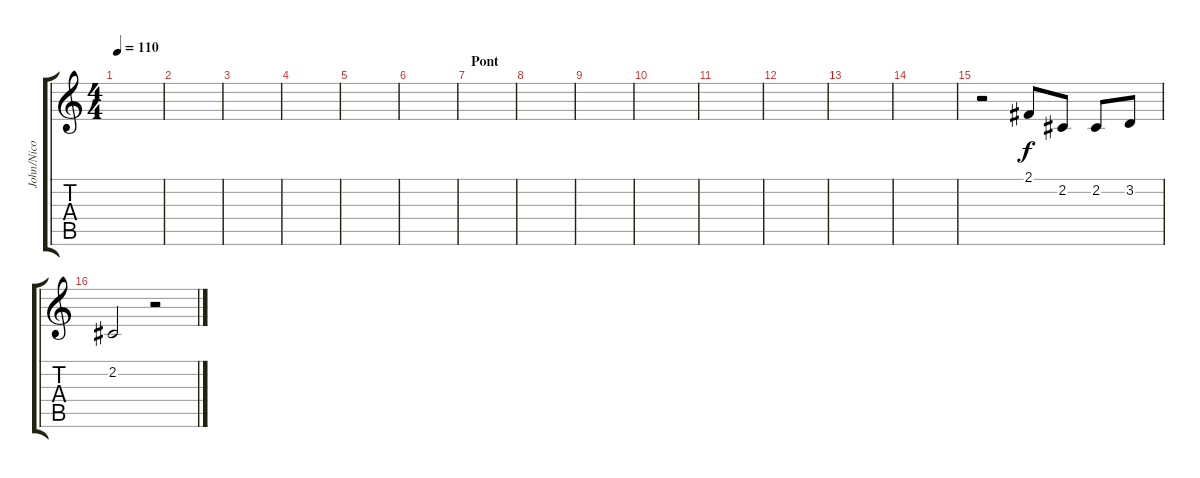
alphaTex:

\track ("John/Nico" "John/Nico") {instrument cello}
\staff {score tabs}
\tuning (E4 B3 G3 D3 A2 E2) {hide}
\ts (4 4)
\tempo 110
\clef g2
\ks c
|
|
|
|
|
|
\section ("" "Pont")
|
|
|
|
|
|
|
|
r.2 2.1.8 2.2.8 2.2.8 3.2.8 |
2.2.2 r.2
